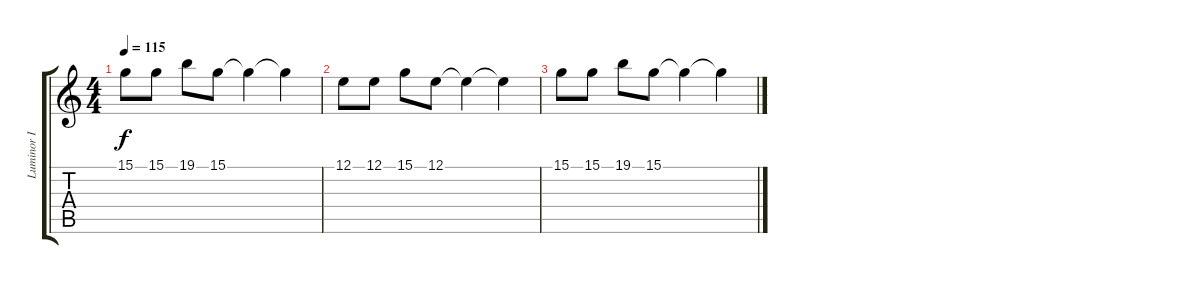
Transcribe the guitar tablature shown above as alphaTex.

\track ("Luminor I" "Luminor I") {instrument brightacousticpiano}
\staff {score tabs}
\tuning (E4 B3 G3 D3 A2 E2) {hide}
\ts (4 4)
\tempo 115
\clef g2
\ks c
15.1.8{dy f} 15.1.8 19.1.8 15.1.8 15.1{t}.4 15.1{t}.4 |
12.1.8 12.1.8 15.1.8 12.1.8 12.1{t}.4 12.1{t}.4 |
15.1.8 15.1.8 19.1.8 15.1.8 15.1{t}.4 15.1{t}.4
